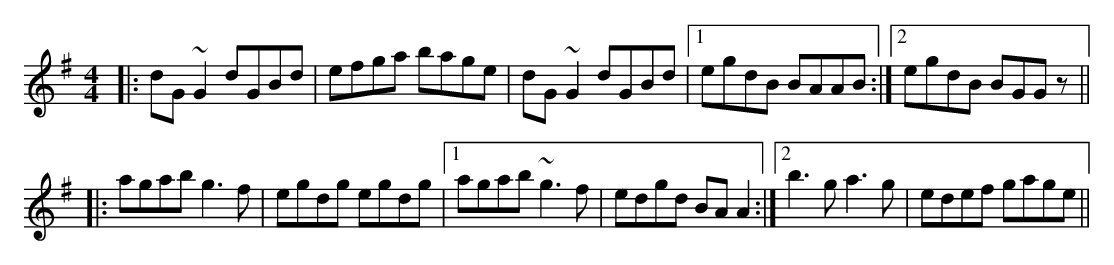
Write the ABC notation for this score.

X:1
M:4/4
K:G
|:dG~G2 dGBd|efga bage|dG~G2 dGBd|1 egdB BAAB:|2 egdB BGGz||
|:agab g3f|egdg egdg|1 agab ~g3f|edgd BAA2:|2 b3g a3g|edef gage||
